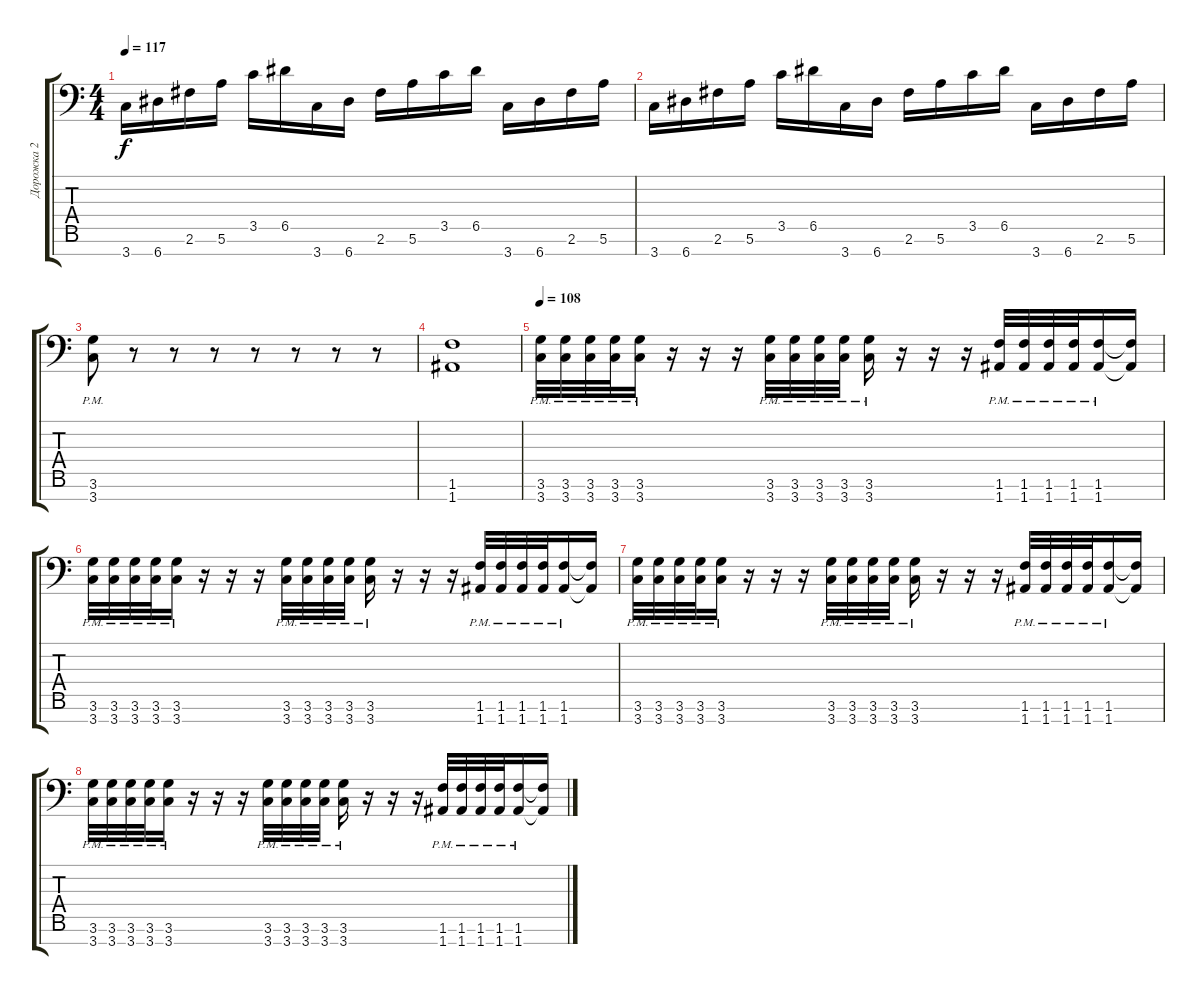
\track ("Дорожка 2" "Дорожка 2") {instrument distortionguitar}
\staff {score tabs}
\tuning (E4 B3 G3 D3 A2 E2 A1) {hide}
\ts (4 4)
\tempo 117
\clef f4
\ks c
3.7.16{dy f} 6.7.16 2.6.16 5.6.16 3.5.16 6.5.16 3.7.16 6.7.16 2.6.16 5.6.16 3.5.16 6.5.16 3.7.16 6.7.16 2.6.16 5.6.16 |
3.7.16 6.7.16 2.6.16 5.6.16 3.5.16 6.5.16 3.7.16 6.7.16 2.6.16 5.6.16 3.5.16 6.5.16 3.7.16 6.7.16 2.6.16 5.6.16 |
(3.6{pm} 3.7).8 r.8 r.8 r.8 r.8 r.8 r.8 r.8 |
(1.6 1.7).1 |
\tempo 108
(3.6{pm} 3.7).32 (3.6{pm} 3.7).32 (3.6{pm} 3.7).32 (3.6{pm} 3.7).32 (3.6{pm} 3.7).16 r.16 r.16 r.16 (3.6{pm} 3.7).32 (3.6{pm} 3.7).32 (3.6{pm} 3.7).32 (3.6{pm} 3.7).32 (3.6{pm} 3.7).16 r.16 r.16 r.16 (1.6{pm} 1.7).32 (1.6{pm} 1.7).32 (1.6{pm} 1.7).32 (1.6{pm} 1.7).32 (1.6{pm} 1.7).16 (1.6{t} 1.7{t}).16 |
(3.6{pm} 3.7).32 (3.6{pm} 3.7).32 (3.6{pm} 3.7).32 (3.6{pm} 3.7).32 (3.6{pm} 3.7).16 r.16 r.16 r.16 (3.6{pm} 3.7).32 (3.6{pm} 3.7).32 (3.6{pm} 3.7).32 (3.6{pm} 3.7).32 (3.6{pm} 3.7).16 r.16 r.16 r.16 (1.6{pm} 1.7).32 (1.6{pm} 1.7).32 (1.6{pm} 1.7).32 (1.6{pm} 1.7).32 (1.6{pm} 1.7).16 (1.6{t} 1.7{t}).16 |
(3.6{pm} 3.7).32 (3.6{pm} 3.7).32 (3.6{pm} 3.7).32 (3.6{pm} 3.7).32 (3.6{pm} 3.7).16 r.16 r.16 r.16 (3.6{pm} 3.7).32 (3.6{pm} 3.7).32 (3.6{pm} 3.7).32 (3.6{pm} 3.7).32 (3.6{pm} 3.7).16 r.16 r.16 r.16 (1.6{pm} 1.7).32 (1.6{pm} 1.7).32 (1.6{pm} 1.7).32 (1.6{pm} 1.7).32 (1.6{pm} 1.7).16 (1.6{t} 1.7{t}).16 |
(3.6{pm} 3.7).32 (3.6{pm} 3.7).32 (3.6{pm} 3.7).32 (3.6{pm} 3.7).32 (3.6{pm} 3.7).16 r.16 r.16 r.16 (3.6{pm} 3.7).32 (3.6{pm} 3.7).32 (3.6{pm} 3.7).32 (3.6{pm} 3.7).32 (3.6{pm} 3.7).16 r.16 r.16 r.16 (1.6{pm} 1.7).32 (1.6{pm} 1.7).32 (1.6{pm} 1.7).32 (1.6{pm} 1.7).32 (1.6{pm} 1.7).16 (1.6{t} 1.7{t}).16
